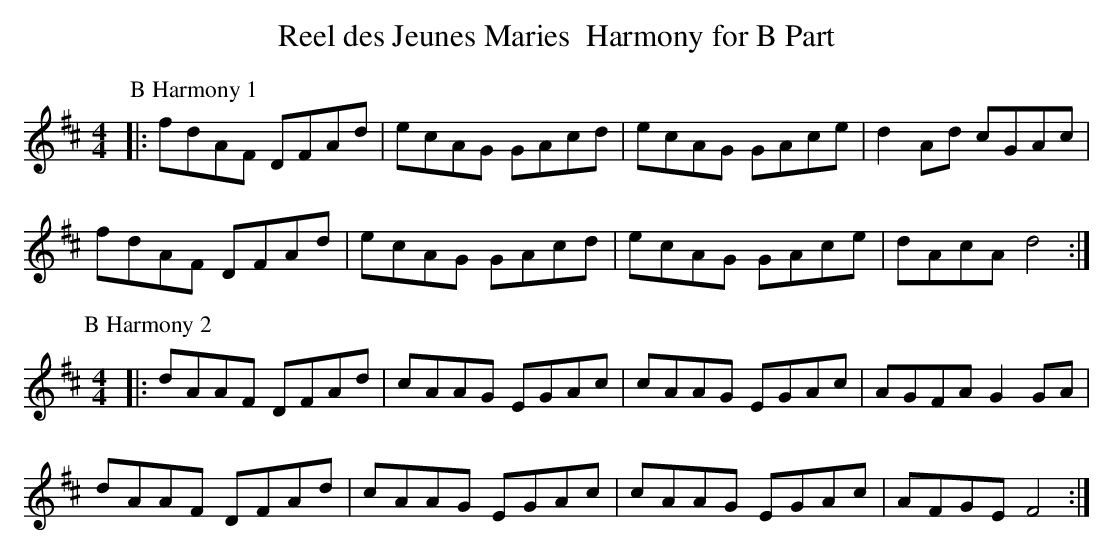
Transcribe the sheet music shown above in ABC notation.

X:1
T: Reel des Jeunes Maries  Harmony for B Part
M: 4/4
L: 1/8
K: D
P:B Harmony 1
|: fdAF DFAd | ecAG GAcd | ecAG GAce | d2Ad cGAc |
fdAF DFAd | ecAG GAcd | ecAG GAce | dAcA d4 :|
P:B Harmony 2
M:4/4
L:1/8
K:D
|:dAAF DFAd | cAAG EGAc | cAAG EGAc| AGFA G2GA |
dAAF DFAd | cAAG EGAc| cAAG EGAc | AFGE F4 :|
